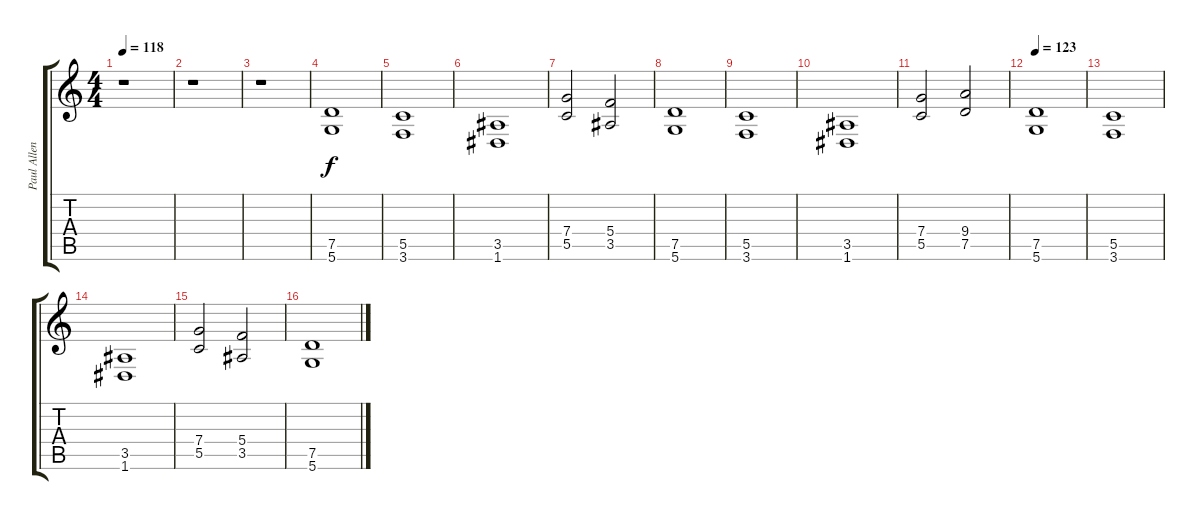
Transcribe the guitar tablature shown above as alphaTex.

\track ("Paul Allender (Guitar)" "Paul Allen") {instrument overdrivenguitar}
\staff {score tabs}
\tuning (D4 A3 F3 C3 G2 D2) {hide}
\ts (4 4)
\tempo 118
\clef g2
\ks c
r.1{dy f} |
r.1 |
r.1 |
(7.5 5.6).1 |
(5.5 3.6).1 |
(3.5 1.6).1 |
(7.4 5.5).2 (5.4 3.5).2 |
(7.5 5.6).1 |
(5.5 3.6).1 |
(3.5 1.6).1 |
(7.4 5.5).2 (9.4 7.5).2 |
\tempo 123
(7.5 5.6).1 |
(5.5 3.6).1 |
(3.5 1.6).1 |
(7.4 5.5).2 (5.4 3.5).2 |
(7.5 5.6).1
